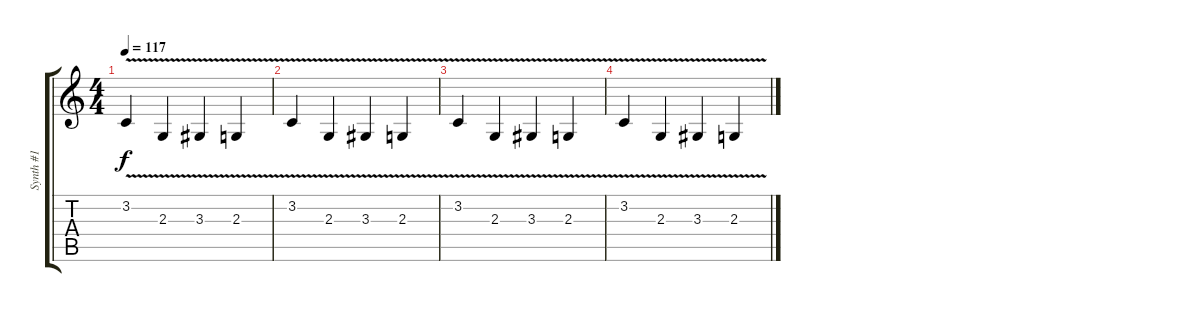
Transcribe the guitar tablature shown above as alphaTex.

\track ("Synth #1" "Synth #1") {instrument stringensemble1}
\staff {score tabs}
\tuning (D4 A3 F3 C3 G2 C2) {hide}
\ts (4 4)
\tempo 117
\clef g2
\ks c
3.2{v}.4{dy f} 2.3{v}.4 3.3{v}.4 2.3{v}.4 |
3.2{v}.4 2.3{v}.4 3.3{v}.4 2.3{v}.4 |
3.2{v}.4 2.3{v}.4 3.3{v}.4 2.3{v}.4 |
3.2{v}.4 2.3{v}.4 3.3{v}.4 2.3{v}.4
